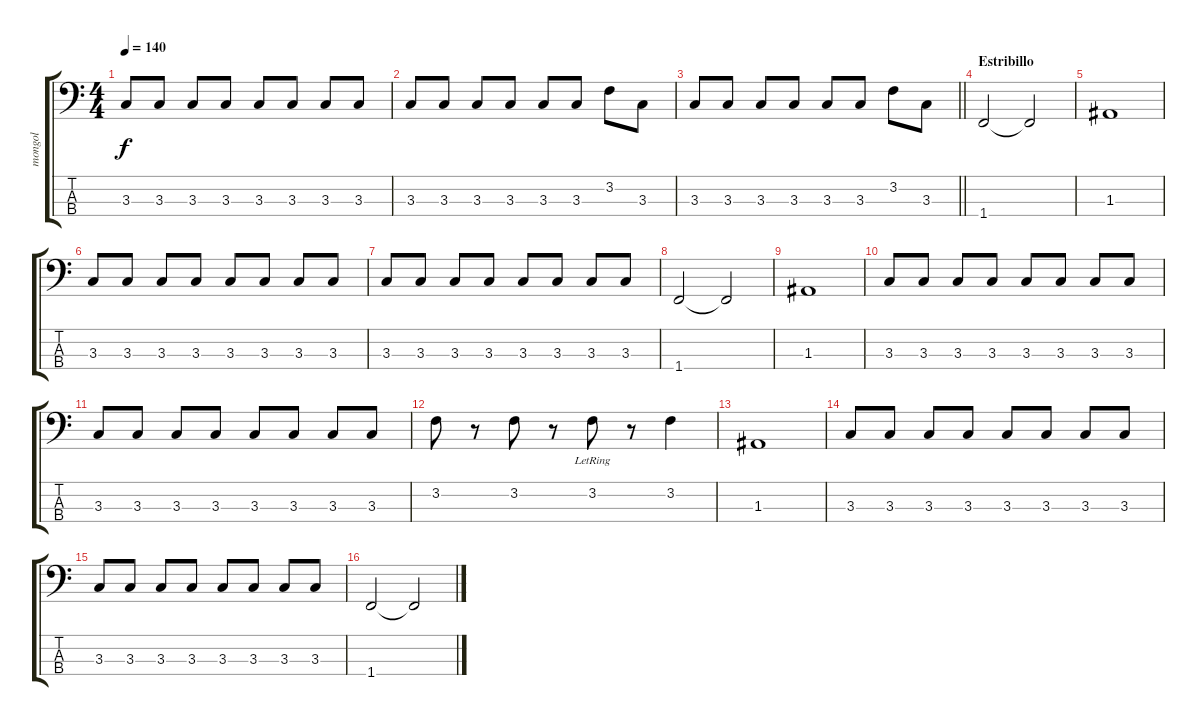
\track ("mongol" "mongol") {instrument electricbassfinger}
\staff {score tabs}
\tuning (G2 D2 A1 E1) {hide}
\ts (4 4)
\tempo 140
\clef f4
\ks c
3.3.8{dy f} 3.3.8 3.3.8 3.3.8 3.3.8 3.3.8 3.3.8 3.3.8 |
3.3.8 3.3.8 3.3.8 3.3.8 3.3.8 3.3.8 3.2.8 3.3.8 |
\barLineRight lightlight
3.3.8 3.3.8 3.3.8 3.3.8 3.3.8 3.3.8 3.2.8 3.3.8 |
\section ("" "Estribillo")
1.4.2 1.4{t}.2 |
1.3.1 |
3.3.8 3.3.8 3.3.8 3.3.8 3.3.8 3.3.8 3.3.8 3.3.8 |
3.3.8 3.3.8 3.3.8 3.3.8 3.3.8 3.3.8 3.3.8 3.3.8 |
1.4.2 1.4{t}.2 |
1.3.1 |
3.3.8 3.3.8 3.3.8 3.3.8 3.3.8 3.3.8 3.3.8 3.3.8 |
3.3.8 3.3.8 3.3.8 3.3.8 3.3.8 3.3.8 3.3.8 3.3.8 |
3.2.8 r.8 3.2.8 r.8 3.2{lr}.8 r.8 3.2.4 |
1.3.1 |
3.3.8 3.3.8 3.3.8 3.3.8 3.3.8 3.3.8 3.3.8 3.3.8 |
3.3.8 3.3.8 3.3.8 3.3.8 3.3.8 3.3.8 3.3.8 3.3.8 |
1.4.2 1.4{t}.2
